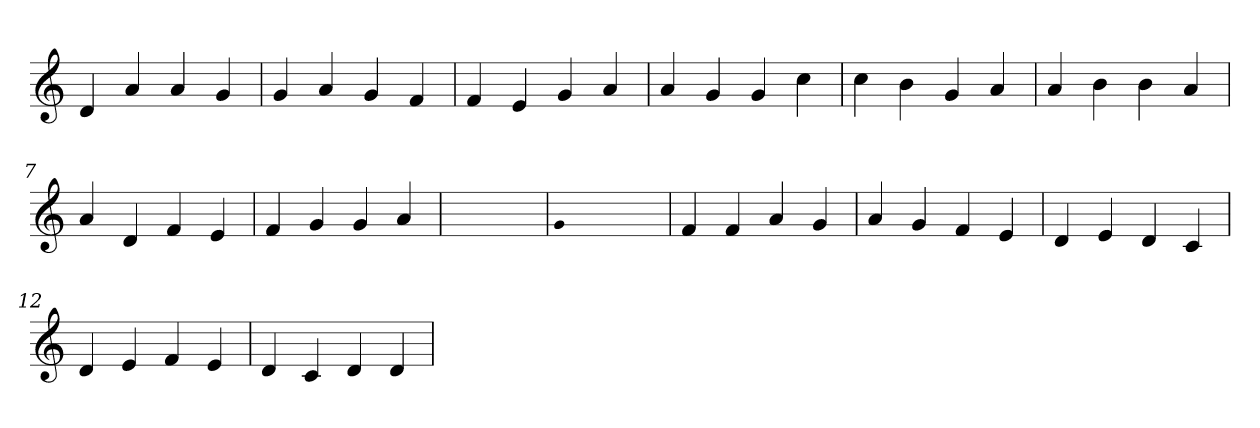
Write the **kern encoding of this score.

**kern
*part1
*staff1
*clefG2
=1
4d
4a
4a
4g
=2
4g
4a
4g
4f
=3
4f
4e
4g
4a
=4
4a
4g
4g
4cc
=5
4cc
4b
4g
4a
=6
4a
4b
4b
4a
=7
4a
4d
4f
4e
=8
4f
4g
4g
4a
=9
1ryy
=9
qqg
1ryy
=9
4f
4f
4a
4g
=10
4a
4g
4f
4e
=11
4d
4e
4d
4c
=12
4d
4e
4f
4e
=13
4d
4c
4d
4d
=
*-
